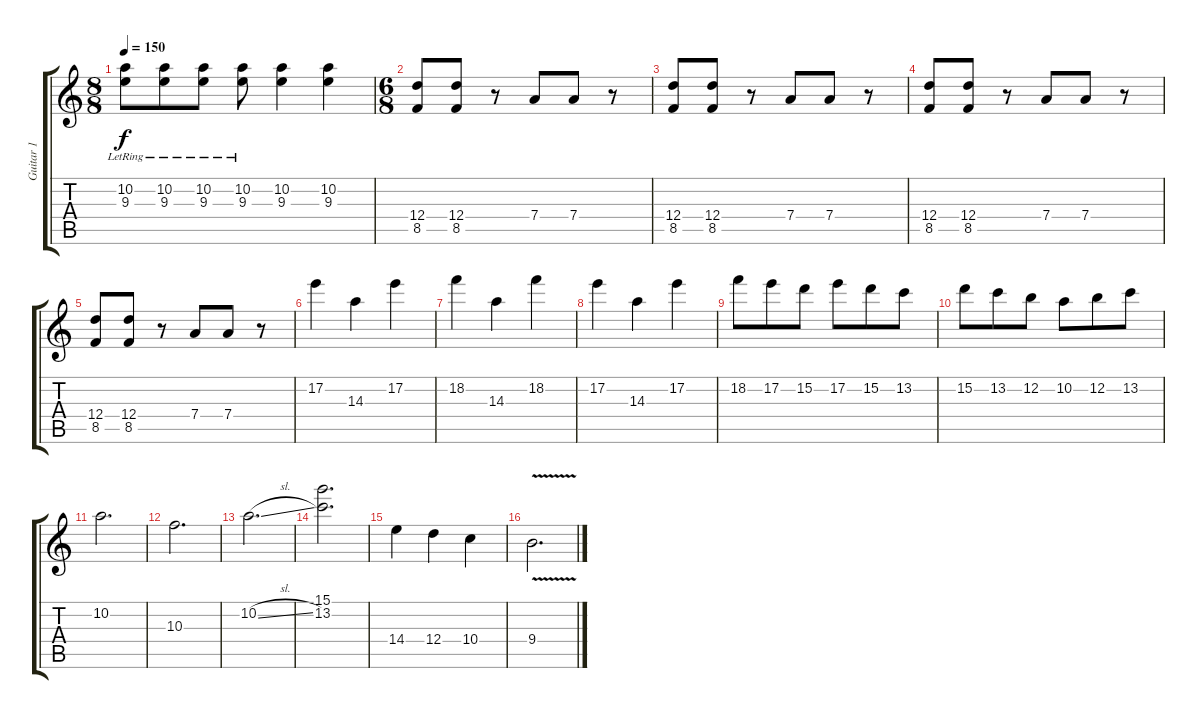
\track ("Guitar 1" "Guitar 1") {instrument overdrivenguitar}
\staff {score tabs}
\tuning (E4 B3 G3 D3 A2 E2) {hide}
\ts (8 8)
\tempo 150
\clef g2
\ks c
(10.2{lr} 9.3{lr}).8{dy f} (10.2{lr} 9.3{lr}).8 (10.2{lr} 9.3{lr}).8 (10.2{lr} 9.3{lr}).8 (10.2 9.3).4 (10.2 9.3).4 |
\ts (6 8)
(12.4 8.5).8 (12.4 8.5).8 r.8 7.4.8 7.4.8 r.8 |
(12.4 8.5).8 (12.4 8.5).8 r.8 7.4.8 7.4.8 r.8 |
(12.4 8.5).8 (12.4 8.5).8 r.8 7.4.8 7.4.8 r.8 |
(12.4 8.5).8 (12.4 8.5).8 r.8 7.4.8 7.4.8 r.8 |
17.2.4 14.3.4 17.2.4 |
18.2.4 14.3.4 18.2.4 |
17.2.4 14.3.4 17.2.4 |
18.2.8 17.2.8 15.2.8 17.2.8 15.2.8 13.2.8 |
15.2.8 13.2.8 12.2.8 10.2.8 12.2.8 13.2.8 |
10.2.2{d} |
10.3.2{d} |
10.2{sl}.2{d} |
(15.1 13.2).2{d} |
14.4.4 12.4.4 10.4.4 |
9.4{v}.2{d}
